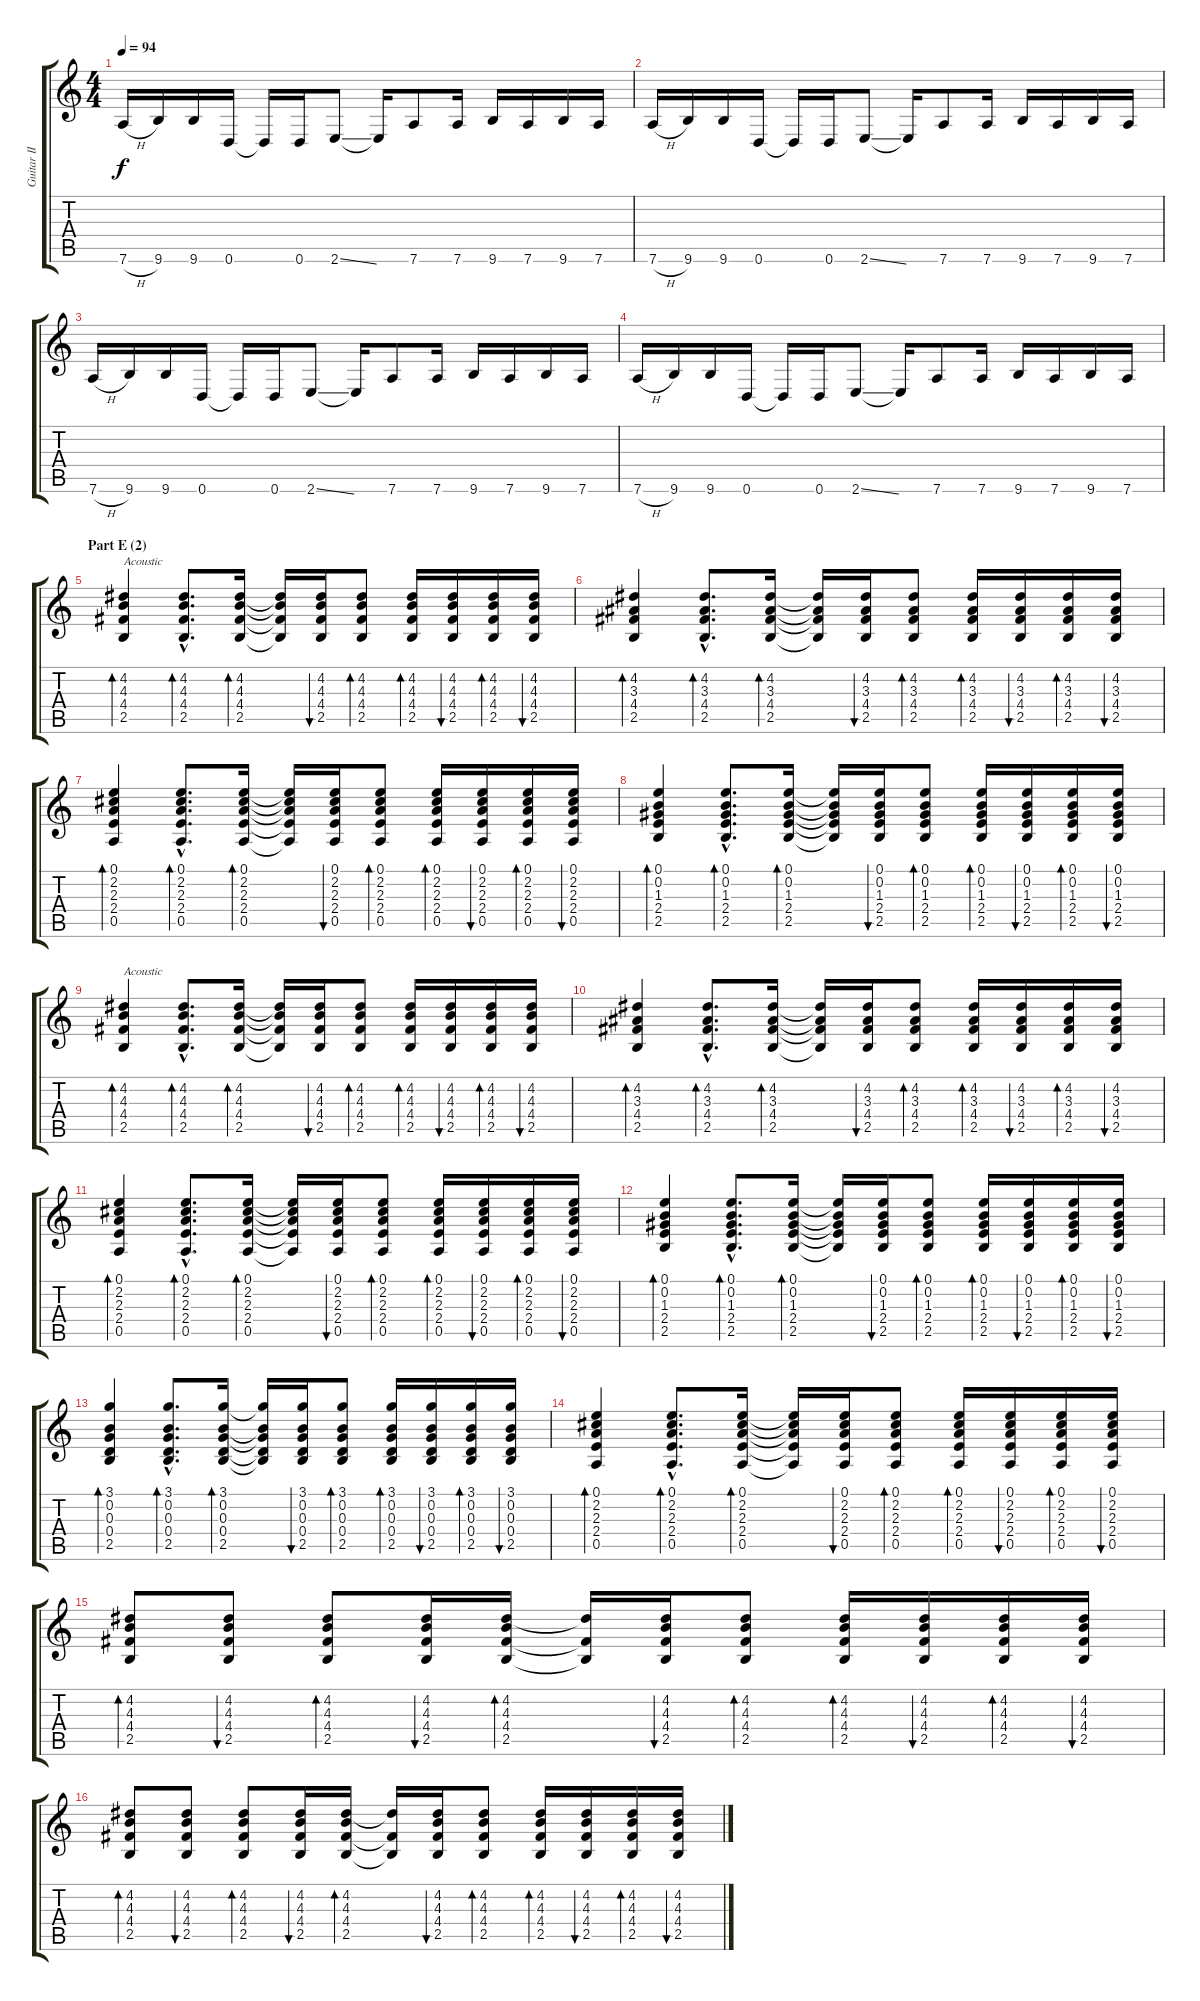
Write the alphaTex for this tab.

\track ("Guitar II" "Guitar II") {instrument distortionguitar}
\staff {score tabs}
\tuning (E4 B3 G3 D3 A2 D2) {hide}
\ts (4 4)
\tempo 94
\clef g2
\ks c
7.6{h}.16{dy f} 9.6.16 9.6.16 0.6.16 0.6{t}.16 0.6.16 2.6{ss}.8 2.6{t}.16 7.6.8 7.6.16 9.6.16 7.6.16 9.6.16 7.6.16 |
7.6{h}.16 9.6.16 9.6.16 0.6.16 0.6{t}.16 0.6.16 2.6{ss}.8 2.6{t}.16 7.6.8 7.6.16 9.6.16 7.6.16 9.6.16 7.6.16 |
7.6{h}.16 9.6.16 9.6.16 0.6.16 0.6{t}.16 0.6.16 2.6{ss}.8 2.6{t}.16 7.6.8 7.6.16 9.6.16 7.6.16 9.6.16 7.6.16 |
7.6{h}.16 9.6.16 9.6.16 0.6.16 0.6{t}.16 0.6.16 2.6{ss}.8 2.6{t}.16 7.6.8 7.6.16 9.6.16 7.6.16 9.6.16 7.6.16 |
\section ("" "Part E (2)")
(4.2 4.3 4.4 2.5).4{bd 60 txt "Acoustic" instrument acousticguitarsteel} (4.2{hac} 4.3{hac} 4.4{hac} 2.5{hac}).8{d bd 60} (4.2 4.3 4.4 2.5).16{bd 60} (4.2{t} 4.3{t} 4.4{t} 2.5{t}).16 (4.2 4.3 4.4 2.5).16{bu 60} (4.2 4.3 4.4 2.5).8{bd 60} (4.2 4.3 4.4 2.5).16{bd 60} (4.2 4.3 4.4 2.5).16{bu 60} (4.2 4.3 4.4 2.5).16{bd 60} (4.2 4.3 4.4 2.5).16{bu 60} |
(4.2 3.3 4.4 2.5).4{bd 60} (4.2{hac} 3.3{hac} 4.4{hac} 2.5{hac}).8{d bd 60} (4.2 3.3 4.4 2.5).16{bd 60} (4.2{t} 3.3{t} 4.4{t} 2.5{t}).16 (4.2 3.3 4.4 2.5).16{bu 60} (4.2 3.3 4.4 2.5).8{bd 60} (4.2 3.3 4.4 2.5).16{bd 60} (4.2 3.3 4.4 2.5).16{bu 60} (4.2 3.3 4.4 2.5).16{bd 60} (4.2 3.3 4.4 2.5).16{bu 60} |
(0.1 2.2 2.3 2.4 0.5).4{bd 60} (0.1{hac} 2.2{hac} 2.3{hac} 2.4{hac} 0.5{hac}).8{d bd 60} (0.1 2.2 2.3 2.4 0.5).16{bd 60} (0.1{t} 2.2{t} 2.3{t} 2.4{t} 0.5{t}).16 (0.1 2.2 2.3 2.4 0.5).16{bu 60} (0.1 2.2 2.3 2.4 0.5).8{bd 60} (0.1 2.2 2.3 2.4 0.5).16{bd 60} (0.1 2.2 2.3 2.4 0.5).16{bu 60} (0.1 2.2 2.3 2.4 0.5).16{bd 60} (0.1 2.2 2.3 2.4 0.5).16{bu 60} |
(0.1 0.2 1.3 2.4 2.5).4{bd 60} (0.1{hac} 0.2{hac} 1.3{hac} 2.4{hac} 2.5{hac}).8{d bd 60} (0.1 0.2 1.3 2.4 2.5).16{bd 60} (0.1{t} 0.2{t} 1.3{t} 2.4{t} 2.5{t}).16 (0.1 0.2 1.3 2.4 2.5).16{bu 60} (0.1 0.2 1.3 2.4 2.5).8{bd 60} (0.1 0.2 1.3 2.4 2.5).16{bd 60} (0.1 0.2 1.3 2.4 2.5).16{bu 60} (0.1 0.2 1.3 2.4 2.5).16{bd 60} (0.1 0.2 1.3 2.4 2.5).16{bu 60} |
(4.2 4.3 4.4 2.5).4{bd 60 txt "Acoustic" instrument acousticguitarsteel} (4.2{hac} 4.3{hac} 4.4{hac} 2.5{hac}).8{d bd 60} (4.2 4.3 4.4 2.5).16{bd 60} (4.2{t} 4.3{t} 4.4{t} 2.5{t}).16 (4.2 4.3 4.4 2.5).16{bu 60} (4.2 4.3 4.4 2.5).8{bd 60} (4.2 4.3 4.4 2.5).16{bd 60} (4.2 4.3 4.4 2.5).16{bu 60} (4.2 4.3 4.4 2.5).16{bd 60} (4.2 4.3 4.4 2.5).16{bu 60} |
(4.2 3.3 4.4 2.5).4{bd 60} (4.2{hac} 3.3{hac} 4.4{hac} 2.5{hac}).8{d bd 60} (4.2 3.3 4.4 2.5).16{bd 60} (4.2{t} 3.3{t} 4.4{t} 2.5{t}).16 (4.2 3.3 4.4 2.5).16{bu 60} (4.2 3.3 4.4 2.5).8{bd 60} (4.2 3.3 4.4 2.5).16{bd 60} (4.2 3.3 4.4 2.5).16{bu 60} (4.2 3.3 4.4 2.5).16{bd 60} (4.2 3.3 4.4 2.5).16{bu 60} |
(0.1 2.2 2.3 2.4 0.5).4{bd 60} (0.1{hac} 2.2{hac} 2.3{hac} 2.4{hac} 0.5{hac}).8{d bd 60} (0.1 2.2 2.3 2.4 0.5).16{bd 60} (0.1{t} 2.2{t} 2.3{t} 2.4{t} 0.5{t}).16 (0.1 2.2 2.3 2.4 0.5).16{bu 60} (0.1 2.2 2.3 2.4 0.5).8{bd 60} (0.1 2.2 2.3 2.4 0.5).16{bd 60} (0.1 2.2 2.3 2.4 0.5).16{bu 60} (0.1 2.2 2.3 2.4 0.5).16{bd 60} (0.1 2.2 2.3 2.4 0.5).16{bu 60} |
(0.1 0.2 1.3 2.4 2.5).4{bd 60} (0.1{hac} 0.2{hac} 1.3{hac} 2.4{hac} 2.5{hac}).8{d bd 60} (0.1 0.2 1.3 2.4 2.5).16{bd 60} (0.1{t} 0.2{t} 1.3{t} 2.4{t} 2.5{t}).16 (0.1 0.2 1.3 2.4 2.5).16{bu 60} (0.1 0.2 1.3 2.4 2.5).8{bd 60} (0.1 0.2 1.3 2.4 2.5).16{bd 60} (0.1 0.2 1.3 2.4 2.5).16{bu 60} (0.1 0.2 1.3 2.4 2.5).16{bd 60} (0.1 0.2 1.3 2.4 2.5).16{bu 60} |
(3.1 0.2 0.3 0.4 2.5).4{bd 60} (3.1{hac} 0.2{hac} 0.3{hac} 0.4{hac} 2.5{hac}).8{d bd 60} (3.1 0.2 0.3 0.4 2.5).16{bd 60} (3.1{t} 0.2{t} 0.3{t} 0.4{t} 2.5{t}).16 (3.1 0.2 0.3 0.4 2.5).16{bu 60} (3.1 0.2 0.3 0.4 2.5).8{bd 60} (3.1 0.2 0.3 0.4 2.5).16{bd 60} (3.1 0.2 0.3 0.4 2.5).16{bu 60} (3.1 0.2 0.3 0.4 2.5).16{bd 60} (3.1 0.2 0.3 0.4 2.5).16{bu 60} |
(0.1 2.2 2.3 2.4 0.5).4{bd 60} (0.1{hac} 2.2{hac} 2.3{hac} 2.4{hac} 0.5{hac}).8{d bd 60} (0.1 2.2 2.3 2.4 0.5).16{bd 60} (0.1{t} 2.2{t} 2.3{t} 2.4{t} 0.5{t}).16 (0.1 2.2 2.3 2.4 0.5).16{bu 60} (0.1 2.2 2.3 2.4 0.5).8{bd 60} (0.1 2.2 2.3 2.4 0.5).16{bd 60} (0.1 2.2 2.3 2.4 0.5).16{bu 60} (0.1 2.2 2.3 2.4 0.5).16{bd 60} (0.1 2.2 2.3 2.4 0.5).16{bu 60} |
(4.2 4.3 4.4 2.5).8{bd 60} (4.2 4.3 4.4 2.5).8{bu 60} (4.2 4.3 4.4 2.5).8{bd 60} (4.2 4.3 4.4 2.5).16{bu 60} (4.2 4.3 4.4 2.5).16{bd 60} (4.2{t} 4.4{t} 2.5{t}).16 (4.2 4.3 4.4 2.5).16{bu 60} (4.2 4.3 4.4 2.5).8{bd 60} (4.2 4.3 4.4 2.5).16{bd 60} (4.2 4.3 4.4 2.5).16{bu 60} (4.2 4.3 4.4 2.5).16{bd 60} (4.2 4.3 4.4 2.5).16{bu 60} |
(4.2 4.3 4.4 2.5).8{bd 60} (4.2 4.3 4.4 2.5).8{bu 60} (4.2 4.3 4.4 2.5).8{bd 60} (4.2 4.3 4.4 2.5).16{bu 60} (4.2 4.3 4.4 2.5).16{bd 60} (4.2{t} 4.4{t} 2.5{t}).16 (4.2 4.3 4.4 2.5).16{bu 60} (4.2 4.3 4.4 2.5).8{bd 60} (4.2 4.3 4.4 2.5).16{bd 60} (4.2 4.3 4.4 2.5).16{bu 60} (4.2 4.3 4.4 2.5).16{bd 60} (4.2 4.3 4.4 2.5).16{bu 60}
